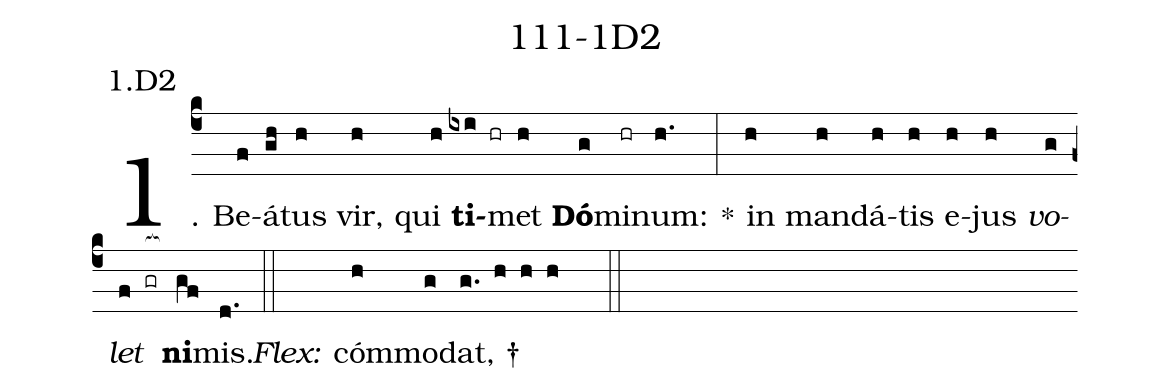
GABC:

name: 111-1D2;
annotation: 1.D2;
%%
(c4)1. Be(f)á(gh)tus(h) vir,(h) qui(h) <b>ti</b>(ixi hr)met(h) <b>Dó</b>(g)mi(hr)num:(h.) *(:) in(h) man(h)dá(h)tis(h) e(h)jus(h) <i>vo</i>(g)<i>let</i>(f gr[ocb:1{]) <b>ni</b>(gf[ocb:0}])mis.(d.) (::)
<i>Flex:</i>()  cóm(h)mo(g)dat, †(g. h h h  ::)
